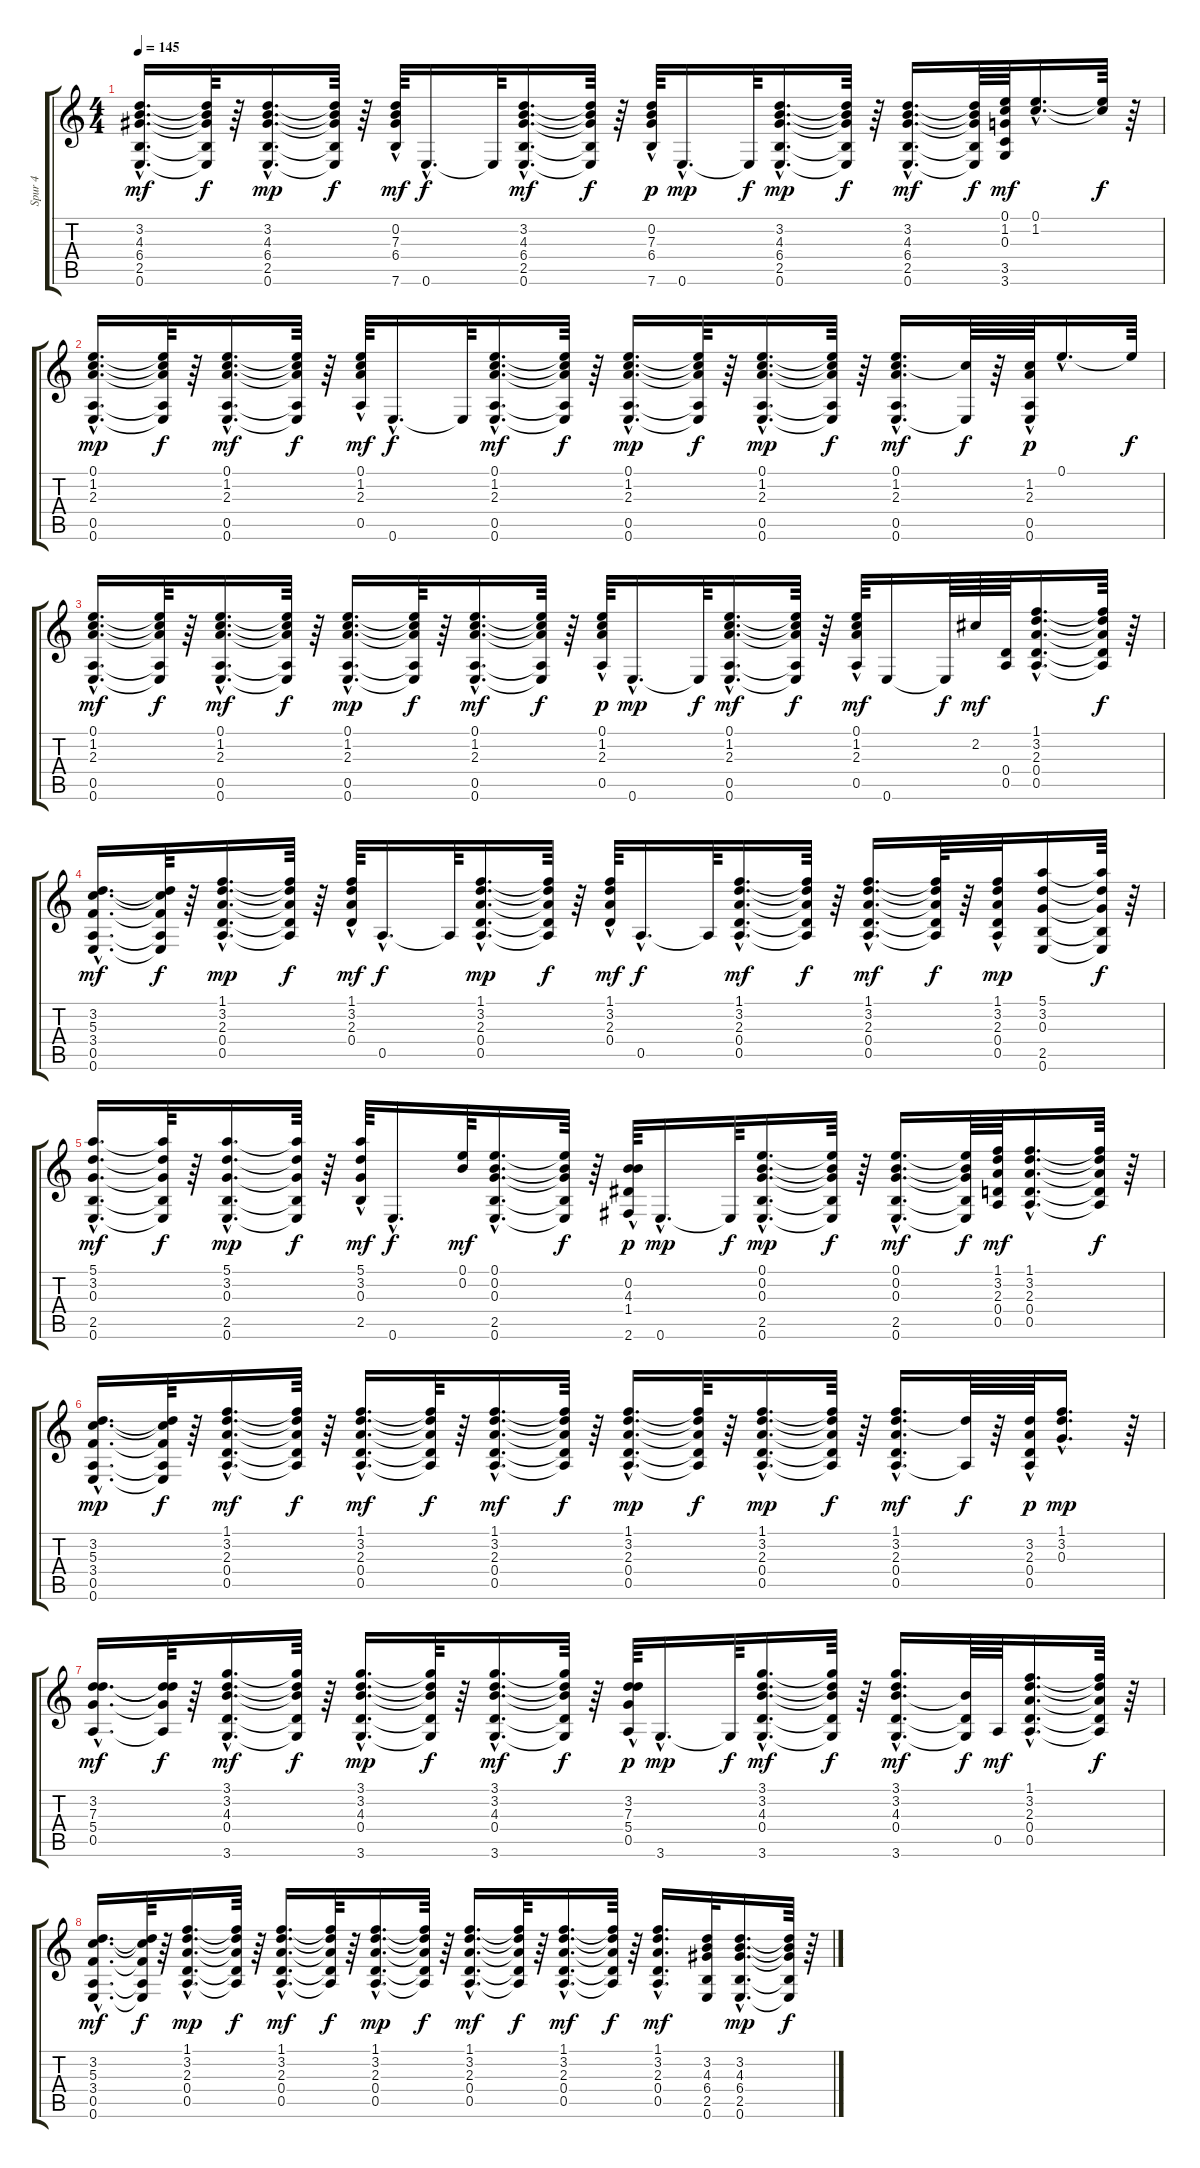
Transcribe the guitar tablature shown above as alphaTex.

\track ("Spur 4" "Spur 4") {instrument acousticguitarsteel}
\staff {score tabs}
\tuning (E4 B3 G3 D3 A2 E2) {hide}
\ts (4 4)
\tempo 145
\clef g2
\ks c
(3.2{hac} 4.3{hac} 6.4{hac} 2.5{hac} 0.6{hac}).16{d dy mf} (3.2{t} 4.3{t} 6.4{t} 2.5{t} 0.6{t}).64{dy f} r.64 (3.2{hac} 4.3{hac} 6.4{hac} 2.5{hac} 0.6{hac}).16{d dy mp} (3.2{t} 4.3{t} 6.4{t} 2.5{t} 0.6{t}).64{dy f} r.64 (0.2{hac} 7.3{hac} 6.4{hac} 7.6{hac}).64{dy mf} 0.6{hac}.16{d dy f} 0.6{t}.64 (3.2{hac} 4.3{hac} 6.4{hac} 2.5{hac} 0.6{hac}).16{d dy mf} (3.2{t} 4.3{t} 6.4{t} 2.5{t} 0.6{t}).64{dy f} r.64 (0.2{hac} 7.3{hac} 6.4{hac} 7.6{hac}).64{dy p} 0.6{hac}.16{d dy mp} 0.6{t}.64{dy f} (3.2{hac} 4.3{hac} 6.4{hac} 2.5{hac} 0.6{hac}).16{d dy mp} (3.2{t} 4.3{t} 6.4{t} 2.5{t} 0.6{t}).64{dy f} r.64 (3.2{hac} 4.3{hac} 6.4{hac} 2.5{hac} 0.6{hac}).16{d dy mf} (3.2{t} 4.3{t} 6.4{t} 2.5{t} 0.6{t}).64{dy f} (0.1 1.2 0.3 3.5 3.6).64{dy mf} (0.1{hac} 1.2{hac}).16{d} (0.1{t} 1.2{t}).64{dy f} r.64 |
(0.1{hac} 1.2{hac} 2.3{hac} 0.5{hac} 0.6{hac}).16{d dy mp} (0.1{t} 1.2{t} 2.3{t} 0.5{t} 0.6{t}).64{dy f} r.64 (0.1{hac} 1.2{hac} 2.3{hac} 0.5{hac} 0.6{hac}).16{d dy mf} (0.1{t} 1.2{t} 2.3{t} 0.5{t} 0.6{t}).64{dy f} r.64 (0.1{hac} 1.2{hac} 2.3{hac} 0.5{hac}).64{dy mf} 0.6{hac}.16{d dy f} 0.6{t}.64 (0.1{hac} 1.2{hac} 2.3{hac} 0.5{hac} 0.6{hac}).16{d dy mf} (0.1{t} 1.2{t} 2.3{t} 0.5{t} 0.6{t}).64{dy f} r.64 (0.1{hac} 1.2{hac} 2.3{hac} 0.5{hac} 0.6{hac}).16{d dy mp} (0.1{t} 1.2{t} 2.3{t} 0.5{t} 0.6{t}).64{dy f} r.64 (0.1{hac} 1.2{hac} 2.3{hac} 0.5{hac} 0.6{hac}).16{d dy mp} (0.1{t} 1.2{t} 2.3{t} 0.5{t} 0.6{t}).64{dy f} r.64 (0.1{hac} 1.2{hac} 2.3{hac} 0.5{hac} 0.6{hac}).16{d dy mf} (1.2{t} 0.6{t}).64{dy f} r.64 (1.2{hac} 2.3{hac} 0.5{hac} 0.6{hac}).64{dy p} 0.1{hac}.16{d} 0.1{t}.64{dy f} |
(0.1{hac} 1.2{hac} 2.3{hac} 0.5{hac} 0.6{hac}).16{d dy mf} (0.1{t} 1.2{t} 2.3{t} 0.5{t} 0.6{t}).64{dy f} r.64 (0.1{hac} 1.2{hac} 2.3{hac} 0.5{hac} 0.6{hac}).16{d dy mf} (0.1{t} 1.2{t} 2.3{t} 0.5{t} 0.6{t}).64{dy f} r.64 (0.1{hac} 1.2{hac} 2.3{hac} 0.5{hac} 0.6{hac}).16{d dy mp} (0.1{t} 1.2{t} 2.3{t} 0.5{t} 0.6{t}).64{dy f} r.64 (0.1{hac} 1.2{hac} 2.3{hac} 0.5{hac} 0.6{hac}).16{d dy mf} (0.1{t} 1.2{t} 2.3{t} 0.5{t} 0.6{t}).64{dy f} r.64 (0.1{hac} 1.2{hac} 2.3{hac} 0.5{hac}).64{dy p} 0.6{hac}.16{d dy mp} 0.6{t}.64{dy f} (0.1{hac} 1.2{hac} 2.3{hac} 0.5{hac} 0.6{hac}).16{d dy mf} (0.1{t} 1.2{t} 2.3{t} 0.5{t} 0.6{t}).64{dy f} r.64 (0.1 1.2{hac} 2.3{hac} 0.5{hac}).64{dy mf} 0.6.16 0.6{t}.64{dy f} 2.2.64{dy mf} (0.4 0.5).64 (1.1{hac} 3.2{hac} 2.3{hac} 0.4{hac} 0.5{hac}).16{d} (1.1{t} 3.2{t} 2.3{t} 0.4{t} 0.5{t}).64{dy f} r.64 |
(3.2{hac} 5.3{hac} 3.4{hac} 0.5{hac} 0.6{hac}).16{d dy mf} (3.2{t} 5.3{t} 3.4{t} 0.5{t} 0.6{t}).64{dy f} r.64 (1.1{hac} 3.2{hac} 2.3{hac} 0.4{hac} 0.5{hac}).16{d dy mp} (1.1{t} 3.2{t} 2.3{t} 0.4{t} 0.5{t}).64{dy f} r.64 (1.1{hac} 3.2{hac} 2.3{hac} 0.4{hac}).64{dy mf} 0.5{hac}.16{d dy f} 0.5{t}.64 (1.1{hac} 3.2{hac} 2.3{hac} 0.4{hac} 0.5{hac}).16{d dy mp} (1.1{t} 3.2{t} 2.3{t} 0.4{t} 0.5{t}).64{dy f} r.64 (1.1{hac} 3.2{hac} 2.3{hac} 0.4{hac}).64{dy mf} 0.5{hac}.16{d dy f} 0.5{t}.64 (1.1{hac} 3.2{hac} 2.3{hac} 0.4{hac} 0.5{hac}).16{d dy mf} (1.1{t} 3.2{t} 2.3{t} 0.4{t} 0.5{t}).64{dy f} r.64 (1.1{hac} 3.2{hac} 2.3{hac} 0.4{hac} 0.5{hac}).16{d dy mf} (1.1{t} 3.2{t} 2.3{t} 0.4{t} 0.5{t}).64{dy f} r.64 (1.1{hac} 3.2 2.3{hac} 0.4{hac} 0.5{hac}).32{dy mp} (5.1 3.2 0.3 2.5 0.6).16 (5.1{t} 3.2{t} 0.3{t} 2.5{t} 0.6{t}).64{dy f} r.64 |
(5.1{hac} 3.2{hac} 0.3{hac} 2.5{hac} 0.6{hac}).16{d dy mf} (5.1{t} 3.2{t} 0.3{t} 2.5{t} 0.6{t}).64{dy f} r.64 (5.1{hac} 3.2{hac} 0.3{hac} 2.5{hac} 0.6{hac}).16{d dy mp} (5.1{t} 3.2{t} 0.3{t} 2.5{t} 0.6{t}).64{dy f} r.64 (5.1{hac} 3.2 0.3{hac} 2.5{hac}).64{dy mf} 0.6{hac}.16{d dy f} (0.1 0.2).64{dy mf} (0.1{hac} 0.2{hac} 0.3{hac} 2.5{hac} 0.6{hac}).16{d} (0.1{t} 0.2{t} 0.3{t} 2.5{t} 0.6{t}).64{dy f} r.64 (0.2{hac} 4.3{hac} 1.4{hac} 2.6{hac}).64{dy p} 0.6{hac}.16{d dy mp} 0.6{t}.64{dy f} (0.1{hac} 0.2{hac} 0.3{hac} 2.5{hac} 0.6{hac}).16{d dy mp} (0.1{t} 0.2{t} 0.3{t} 2.5{t} 0.6{t}).64{dy f} r.64 (0.1{hac} 0.2{hac} 0.3{hac} 2.5{hac} 0.6{hac}).16{d dy mf} (0.1{t} 0.2{t} 0.3{t} 2.5{t} 0.6{t}).64{dy f} (1.1 3.2 2.3 0.4 0.5).64{dy mf} (1.1{hac} 3.2{hac} 2.3{hac} 0.4{hac} 0.5{hac}).16{d} (1.1{t} 3.2{t} 2.3{t} 0.4{t} 0.5{t}).64{dy f} r.64 |
(3.2{hac} 5.3{hac} 3.4{hac} 0.5{hac} 0.6{hac}).16{d dy mp} (3.2{t} 5.3{t} 3.4{t} 0.5{t} 0.6{t}).64{dy f} r.64 (1.1{hac} 3.2{hac} 2.3{hac} 0.4{hac} 0.5{hac}).16{d dy mf} (1.1{t} 3.2{t} 2.3{t} 0.4{t} 0.5{t}).64{dy f} r.64 (1.1{hac} 3.2{hac} 2.3{hac} 0.4{hac} 0.5{hac}).16{d dy mf} (1.1{t} 3.2{t} 2.3{t} 0.4{t} 0.5{t}).64{dy f} r.64 (1.1{hac} 3.2{hac} 2.3{hac} 0.4{hac} 0.5{hac}).16{d dy mf} (1.1{t} 3.2{t} 2.3{t} 0.4{t} 0.5{t}).64{dy f} r.64 (1.1{hac} 3.2{hac} 2.3{hac} 0.4{hac} 0.5{hac}).16{d dy mp} (1.1{t} 3.2{t} 2.3{t} 0.4{t} 0.5{t}).64{dy f} r.64 (1.1{hac} 3.2{hac} 2.3{hac} 0.4{hac} 0.5{hac}).16{d dy mp} (1.1{t} 3.2{t} 2.3{t} 0.4{t} 0.5{t}).64{dy f} r.64 (1.1{hac} 3.2{hac} 2.3{hac} 0.4{hac} 0.5{hac}).16{d dy mf} (3.2{t} 0.5{t}).64{dy f} r.64 (3.2{hac} 2.3 0.4{hac} 0.5{hac}).64{dy p} (1.1 3.2{hac} 0.3{hac}).16{d dy mp} r.64 |
(3.2{hac} 7.3{hac} 5.4{hac} 0.5{hac}).16{d dy mf} (3.2{t} 7.3{t} 5.4{t} 0.5{t}).64{dy f} r.64 (3.1{hac} 3.2{hac} 4.3{hac} 0.4{hac} 3.6{hac}).16{d dy mf} (3.1{t} 3.2{t} 4.3{t} 0.4{t} 3.6{t}).64{dy f} r.64 (3.1{hac} 3.2{hac} 4.3{hac} 0.4{hac} 3.6{hac}).16{d dy mp} (3.1{t} 3.2{t} 4.3{t} 0.4{t} 3.6{t}).64{dy f} r.64 (3.1{hac} 3.2{hac} 4.3{hac} 0.4{hac} 3.6{hac}).16{d dy mf} (3.1{t} 3.2{t} 4.3{t} 0.4{t} 3.6{t}).64{dy f} r.64 (3.2{hac} 7.3{hac} 5.4{hac} 0.5{hac}).64{dy p} 3.6{hac}.16{d dy mp} 3.6{t}.64{dy f} (3.1{hac} 3.2{hac} 4.3{hac} 0.4{hac} 3.6{hac}).16{d dy mf} (3.1{t} 3.2{t} 4.3{t} 0.4{t} 3.6{t}).64{dy f} r.64 (3.1{hac} 3.2{hac} 4.3{hac} 0.4{hac} 3.6{hac}).16{d dy mf} (4.3{t} 0.4{t} 3.6{t}).64{dy f} 0.5.64{dy mf} (1.1{hac} 3.2{hac} 2.3{hac} 0.4{hac} 0.5{hac}).16{d} (1.1{t} 3.2{t} 2.3{t} 0.4{t} 0.5{t}).64{dy f} r.64 |
(3.2{hac} 5.3{hac} 3.4{hac} 0.5{hac} 0.6{hac}).16{d dy mf} (3.2{t} 5.3{t} 3.4{t} 0.5{t} 0.6{t}).64{dy f} r.64 (1.1{hac} 3.2{hac} 2.3{hac} 0.4{hac} 0.5{hac}).16{d dy mp} (1.1{t} 3.2{t} 2.3{t} 0.4{t} 0.5{t}).64{dy f} r.64 (1.1{hac} 3.2{hac} 2.3{hac} 0.4{hac} 0.5{hac}).16{d dy mf} (1.1{t} 3.2{t} 2.3{t} 0.4{t} 0.5{t}).64{dy f} r.64 (1.1{hac} 3.2{hac} 2.3{hac} 0.4{hac} 0.5{hac}).16{d dy mp} (1.1{t} 3.2{t} 2.3{t} 0.4{t} 0.5{t}).64{dy f} r.64 (1.1{hac} 3.2{hac} 2.3{hac} 0.4{hac} 0.5{hac}).16{d dy mf} (1.1{t} 3.2{t} 2.3{t} 0.4{t} 0.5{t}).64{dy f} r.64 (1.1{hac} 3.2{hac} 2.3{hac} 0.4{hac} 0.5{hac}).16{d dy mf} (1.1{t} 3.2{t} 2.3{t} 0.4{t} 0.5{t}).64{dy f} r.64 (1.1{hac} 3.2{hac} 2.3{hac} 0.4{hac} 0.5{hac}).16{d dy mf} (3.2 4.3 6.4 2.5 0.6).32 (3.2{hac} 4.3{hac} 6.4{hac} 2.5{hac} 0.6{hac}).16{d dy mp} (3.2{t} 4.3{t} 6.4{t} 2.5{t} 0.6{t}).64{dy f} r.64
